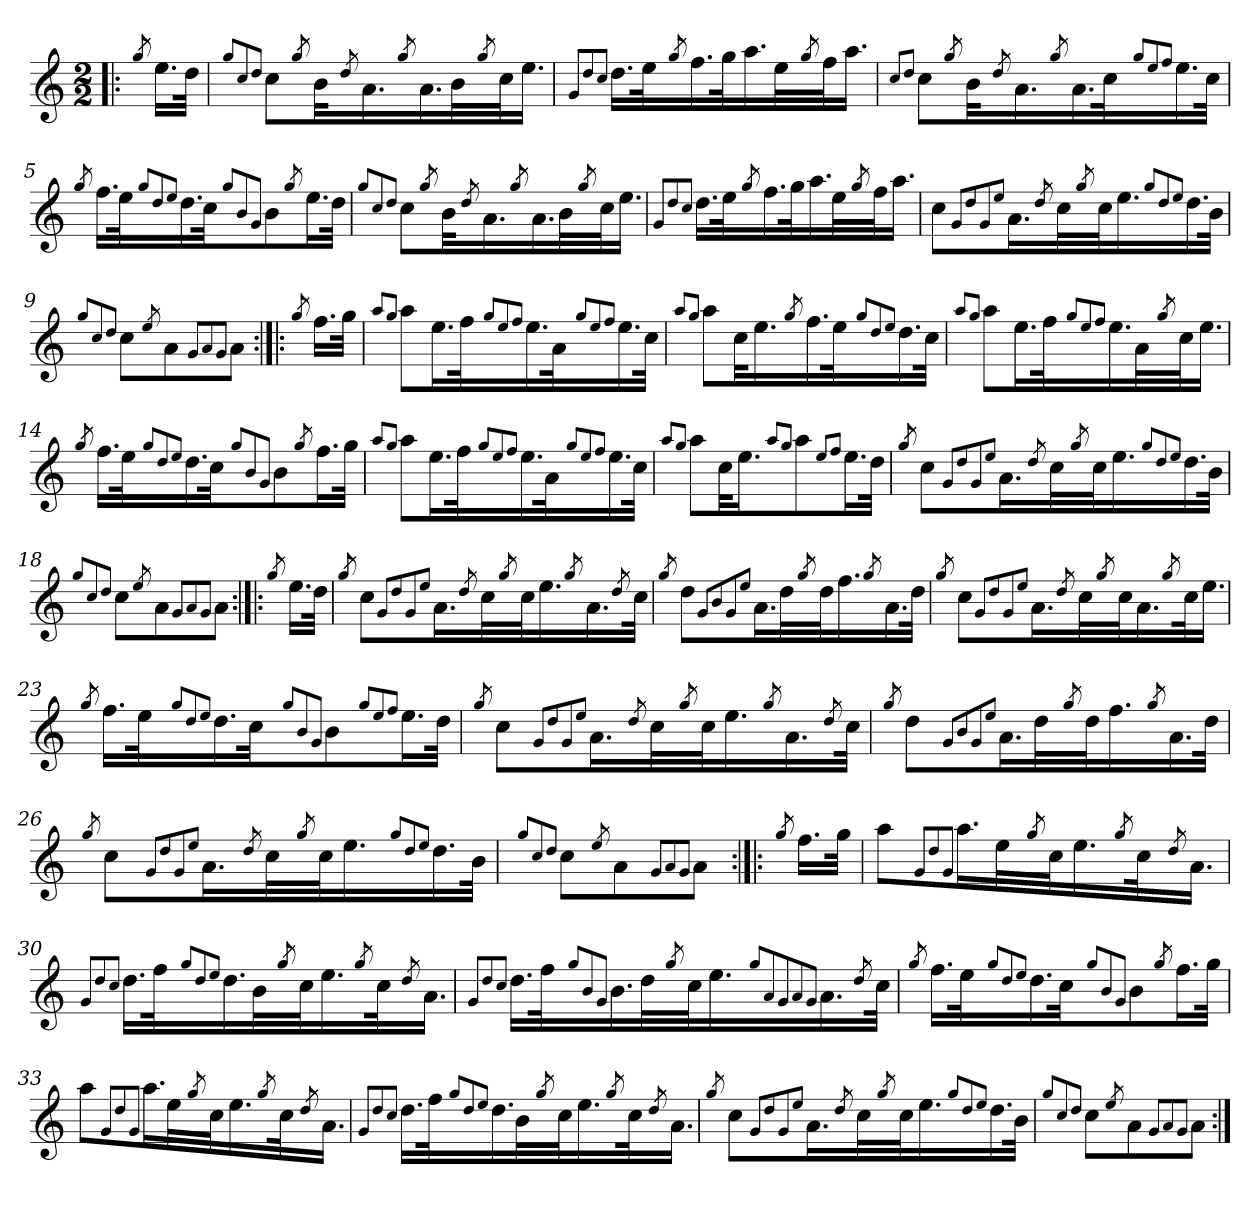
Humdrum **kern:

**kern
*part1
*staff1
*clefG2
*k[]
*M2/2
*MM40
=1!|:
8qgg/
16.ee\LL
32dd\JJk
=2
8qgg/L
8qcc/
8qdd/J
8cc\L
8qgg/
32b\KL
8qdd/
16.a\
8qgg/
16.a\
32b\L
8qgg/
32cc\J
16.ee\JJ
=3
8qg/L
8qdd/
8qcc/J
16.dd\LL
32ee\K
8qgg/
16.ff\
32gg\K
16.aa\
32ee\L
8qgg/
32ff\J
16.aa\JJ
!!LO:LB:g=z
=4
8qcc/L
8qdd/J
8cc\L
8qgg/
32b\KL
8qdd/
16.a\
8qgg/
16.a\
32cc\K
8qgg/L
8qee/
8qff/J
16.ee\
32cc\JJk
=5
8qgg/
16.ff\LL
32ee\K
8qgg/L
8qdd/
8qee/J
16.dd\
32cc\JK
8qgg/L
8qb/
8qg/J
8b\
8qgg/
16.ee\L
32dd\JJk
=6
8qgg/L
8qcc/
8qdd/J
8cc\L
8qgg/
32b\KL
8qdd/
16.a\
8qgg/
16.a\
32b\L
8qgg/
32cc\J
16.ee\JJ
!!LO:LB:g=z
=7
8qg/L
8qdd/
8qcc/J
16.dd\LL
32ee\K
8qgg/
16.ff\
32gg\K
16.aa\
32ee\L
8qgg/
32ff\J
16.aa\JJ
=8
8cc\L
8qg/L
8qdd/
8qg/
8qee/J
16.a\L
8qdd/
32cc\L
8qgg/
32cc\J
16.ee\
8qgg/L
8qdd/
8qee/J
16.dd\
32b\JJk
=9
8qgg/L
8qcc/
8qdd/J
8cc\L
8qee/
8a\
8qg/L
8qa/
8qg/J
8a\J
!!LO:LB:g=z
=10:|!|:
8qgg/
16.ff\LL
32gg\JJk
=11
8qaa/L
8qgg/J
8aa\L
16.ee\L
32ff\K
8qgg/L
8qee/
8qff/J
16.ee\
32a\K
8qgg/L
8qee/
8qff/J
16.ee\
32cc\JJk
=12
8qaa/L
8qgg/J
8aa\L
32cc\KL
16.ee\
8qgg/
16.ff\
32ee\K
8qgg/L
8qdd/
8qee/J
16.dd\
32cc\JJk
!!LO:LB:g=z
=13
8qaa/L
8qgg/J
8aa\L
16.ee\L
32ff\K
8qgg/L
8qee/
8qff/J
16.ee\
32a\L
8qgg/
32cc\J
16.ee\JJ
=14
8qgg/
16.ff\LL
32ee\K
8qgg/L
8qdd/
8qee/J
16.dd\
32cc\JK
8qgg/L
8qb/
8qg/J
8b\
8qgg/
16.ff\L
32gg\JJk
=15
8qaa/L
8qgg/J
8aa\L
16.ee\L
32ff\K
8qgg/L
8qee/
8qff/J
16.ee\
32a\K
8qgg/L
8qee/
8qff/J
16.ee\
32cc\JJk
!!LO:LB:g=z
=16
8qaa/L
8qgg/J
8aa\L
32cc\KL
16.ee\J
8qaa/L
8qgg/J
8aa\
8qee/L
8qff/J
16.ee\L
32dd\JJk
=17
8qgg/
8cc\L
8qg/L
8qdd/
8qg/
8qee/J
16.a\L
8qdd/
32cc\L
8qgg/
32cc\J
16.ee\
8qgg/L
8qdd/
8qee/J
16.dd\
32b\JJk
=18
8qgg/L
8qcc/
8qdd/J
8cc\L
8qee/
8a\
8qg/L
8qa/
8qg/J
8a\J
!!LO:LB:g=z
=19:|!|:
8qgg/
16.ee\LL
32dd\JJk
=20
8qgg/
8cc\L
8qg/L
8qdd/
8qg/
8qee/J
16.a\L
8qdd/
32cc\L
8qgg/
32cc\J
16.ee\
8qgg/
16.a\
8qdd/
32cc\JJk
=21
8qgg/
8dd\L
8qg/L
8qb/
8qg/
8qee/J
16.a\L
32dd\L
8qgg/
32dd\J
16.ff\
8qgg/
16.a\
32dd\JJk
!!LO:LB:g=z
=22
8qgg/
8cc\L
8qg/L
8qdd/
8qg/
8qee/J
16.a\L
8qdd/
32cc\L
8qgg/
32cc\J
16.a\
8qgg/
32cc\K
16.ee\JJ
=23
8qgg/
16.ff\LL
32ee\K
8qgg/L
8qdd/
8qee/J
16.dd\
32cc\JK
8qgg/L
8qb/
8qg/J
8b\
8qgg/L
8qee/
8qff/J
16.ee\L
32dd\JJk
=24
8qgg/
8cc\L
8qg/L
8qdd/
8qg/
8qee/J
16.a\L
8qdd/
32cc\L
8qgg/
32cc\J
16.ee\
8qgg/
16.a\
8qdd/
32cc\JJk
!!LO:LB:g=z
=25
8qgg/
8dd\L
8qg/L
8qb/
8qg/
8qee/J
16.a\L
32dd\L
8qgg/
32dd\J
16.ff\
8qgg/
16.a\
32dd\JJk
=26
8qgg/
8cc\L
8qg/L
8qdd/
8qg/
8qee/J
16.a\L
8qdd/
32cc\L
8qgg/
32cc\J
16.ee\
8qgg/L
8qdd/
8qee/J
16.dd\
32b\JJk
=27
8qgg/L
8qcc/
8qdd/J
8cc\L
8qee/
8a\
8qg/L
8qa/
8qg/J
8a\J
!!LO:LB:g=z
=28:|!|:
8qgg/
16.ff\LL
32gg\JJk
=29
8aa\L
8qg/L
8qdd/
8qg/J
16.aa\L
32ee\L
8qgg/
32cc\J
16.ee\
8qgg/
32cc\K
8qdd/
16.a\JJ
=30
8qg/L
8qdd/
8qcc/J
16.dd\LL
32ff\K
8qgg/L
8qdd/
8qee/J
16.dd\
32b\L
8qgg/
32cc\J
16.ee\
8qgg/
32cc\K
8qdd/
16.a\JJ
!!LO:PB:g=z
=31
8qg/L
8qdd/
8qcc/J
16.dd\LL
32ff\K
8qgg/L
8qb/
8qg/J
16.b\
32dd\L
8qgg/
32cc\J
16.ee\
8qgg/L
8qa/
8qg/
8qa/
8qg/J
16.a\
8qdd/
32cc\JJk
=32
8qgg/
16.ff\LL
32ee\K
8qgg/L
8qdd/
8qee/J
16.dd\
32cc\JK
8qgg/L
8qb/
8qg/J
8b\
8qgg/
16.ff\L
32gg\JJk
=33
8aa\L
8qg/L
8qdd/
8qg/J
16.aa\L
32ee\L
8qgg/
32cc\J
16.ee\
8qgg/
32cc\K
8qdd/
16.a\JJ
!!LO:LB:g=z
=34
8qg/L
8qdd/
8qcc/J
16.dd\LL
32ff\K
8qgg/L
8qdd/
8qee/J
16.dd\
32b\L
8qgg/
32cc\J
16.ee\
8qgg/
32cc\K
8qdd/
16.a\JJ
=35
8qgg/
8cc\L
8qg/L
8qdd/
8qg/
8qee/J
16.a\L
8qdd/
32cc\L
8qgg/
32cc\J
16.ee\
8qgg/L
8qdd/
8qee/J
16.dd\
32b\JJk
=36
8qgg/L
8qcc/
8qdd/J
8cc\L
8qee/
8a\
8qg/L
8qa/
8qg/J
8a\J
=:|!
*-
